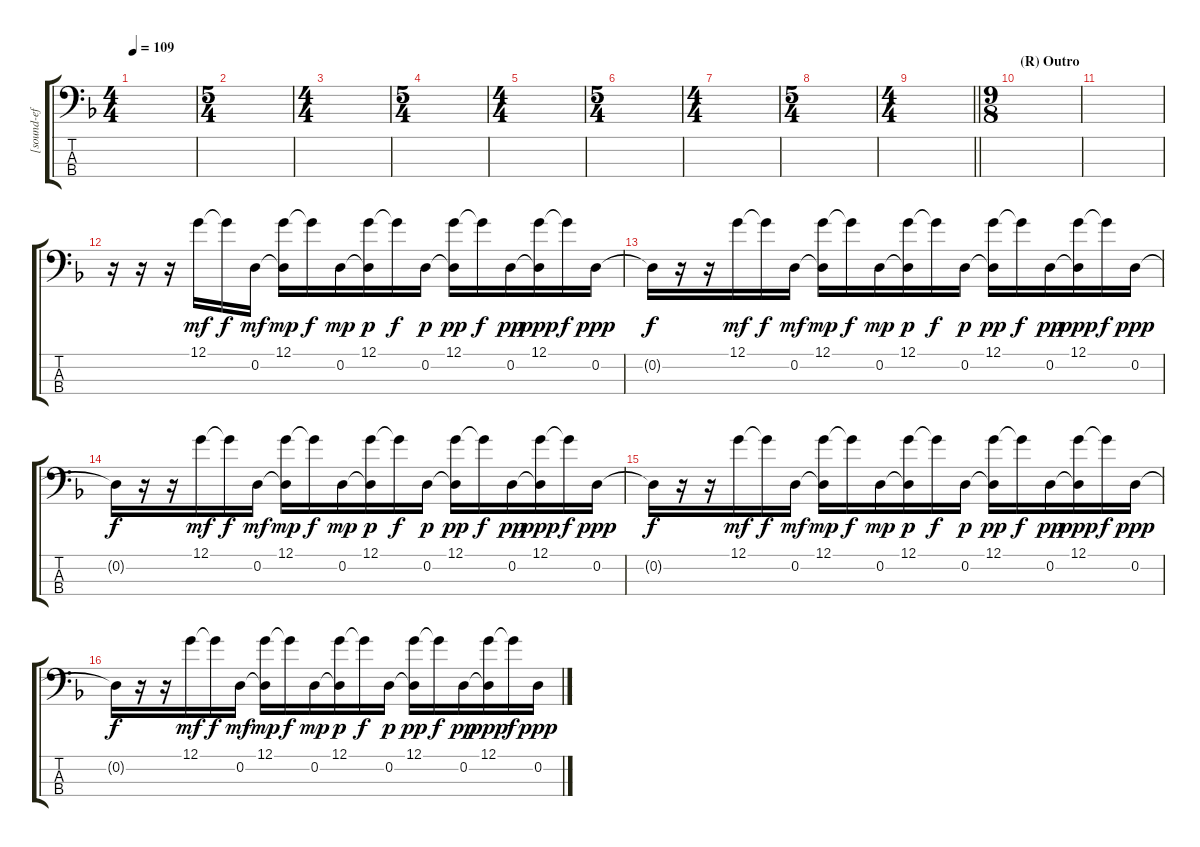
\track (" [sound-effects]" " [sound-ef") {instrument electricbasspick}
\staff {score tabs}
\tuning (G2 D2 A1 D1) {hide}
\ts (4 4)
\tempo 109
\clef f4
\ks dminor
|
\ts (5 4)
|
\ts (4 4)
|
\ts (5 4)
|
\ts (4 4)
|
\ts (5 4)
|
\ts (4 4)
|
\ts (5 4)
|
\ts (4 4)
\barLineRight lightlight
|
\ts (9 8)
\section ("" "(R) Outro")
|
|
r.16 r.16 r.16 12.1.16{dy mf} 12.1{t}.16{dy f} 0.2.16{dy mf} (12.1 0.2{t}).16{dy mp} 12.1{t}.16{dy f} 0.2.16{dy mp} (12.1 0.2{t}).16{dy p} 12.1{t}.16{dy f} 0.2.16{dy p} (12.1 0.2{t}).16{dy pp} 12.1{t}.16{dy f} 0.2.16{dy pp} (12.1 0.2{t}).16{dy ppp} 12.1{t}.16{dy f} 0.2.16{dy ppp} |
0.2{t}.16{dy f} r.16 r.16 12.1.16{dy mf} 12.1{t}.16{dy f} 0.2.16{dy mf} (12.1 0.2{t}).16{dy mp} 12.1{t}.16{dy f} 0.2.16{dy mp} (12.1 0.2{t}).16{dy p} 12.1{t}.16{dy f} 0.2.16{dy p} (12.1 0.2{t}).16{dy pp} 12.1{t}.16{dy f} 0.2.16{dy pp} (12.1 0.2{t}).16{dy ppp} 12.1{t}.16{dy f} 0.2.16{dy ppp} |
0.2{t}.16{dy f} r.16 r.16 12.1.16{dy mf} 12.1{t}.16{dy f} 0.2.16{dy mf} (12.1 0.2{t}).16{dy mp} 12.1{t}.16{dy f} 0.2.16{dy mp} (12.1 0.2{t}).16{dy p} 12.1{t}.16{dy f} 0.2.16{dy p} (12.1 0.2{t}).16{dy pp} 12.1{t}.16{dy f} 0.2.16{dy pp} (12.1 0.2{t}).16{dy ppp} 12.1{t}.16{dy f} 0.2.16{dy ppp} |
0.2{t}.16{dy f} r.16 r.16 12.1.16{dy mf} 12.1{t}.16{dy f} 0.2.16{dy mf} (12.1 0.2{t}).16{dy mp} 12.1{t}.16{dy f} 0.2.16{dy mp} (12.1 0.2{t}).16{dy p} 12.1{t}.16{dy f} 0.2.16{dy p} (12.1 0.2{t}).16{dy pp} 12.1{t}.16{dy f} 0.2.16{dy pp} (12.1 0.2{t}).16{dy ppp} 12.1{t}.16{dy f} 0.2.16{dy ppp} |
0.2{t}.16{dy f} r.16 r.16 12.1.16{dy mf} 12.1{t}.16{dy f} 0.2.16{dy mf} (12.1 0.2{t}).16{dy mp} 12.1{t}.16{dy f} 0.2.16{dy mp} (12.1 0.2{t}).16{dy p} 12.1{t}.16{dy f} 0.2.16{dy p} (12.1 0.2{t}).16{dy pp} 12.1{t}.16{dy f} 0.2.16{dy pp} (12.1 0.2{t}).16{dy ppp} 12.1{t}.16{dy f} 0.2.16{dy ppp}
